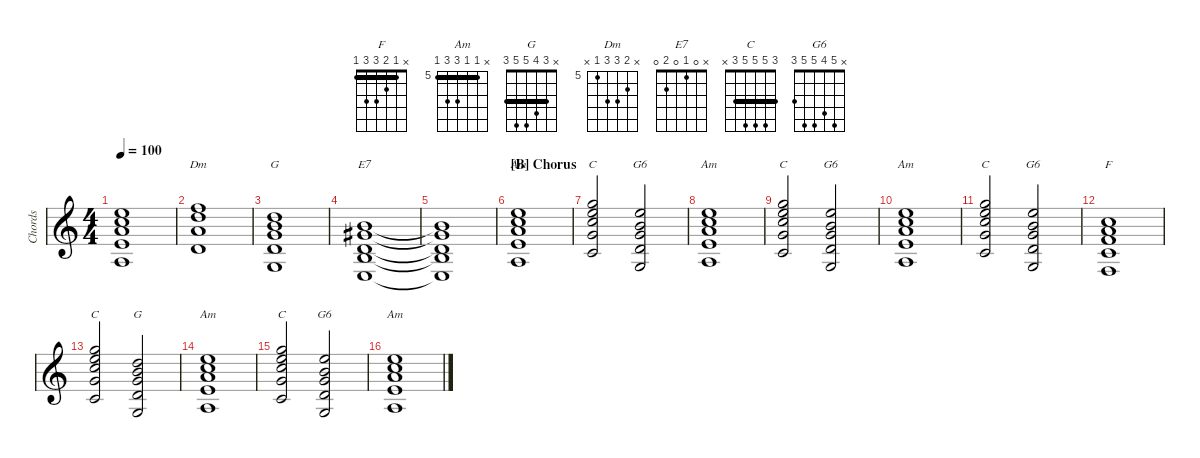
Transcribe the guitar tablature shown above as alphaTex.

\defaultSystemsLayout 4
\hideDynamics
\bracketExtendMode nobrackets
\track ("Chords" "Chords") {instrument acousticguitarsteel}
\staff {score}
\tuning (E4 B3 G3 D3 A2 E2)
\chord ("F" x 1 2 3 3 1) {showfingering false barre 1}
\chord ("Am" x 5 5 7 7 5) {firstfret 5 showfingering false barre (5 5)}
\chord ("G" x 3 4 5 5 3) {showfingering false barre 3}
\chord ("Dm" x 6 7 7 5 x) {firstfret 5 showfingering false}
\chord ("E7" x 0 1 0 2 0) {showfingering false}
\chord ("C" 3 5 5 5 3 x) {showfingering false barre 3}
\chord ("G6" x 5 4 5 5 3) {showfingering false}
\ts (4 4)
\scale
0.0586233
\tempo 100
\accidentals auto
\clef g2
\ottava regular
\simile none
\ks c
(5.6{t} 7.5{t} 7.4{t} 5.3{t} 5.2{t}).1{dy mf beam Up} |
\scale
0.131902 (5.5 7.4 7.3 6.2).1{ch "Dm" beam Up} |
\scale
0.18744 (3.6 5.5 5.4 4.3 3.2).1{ch "G" beam Up} |
\scale
0.0717365 (0.2 1.3{acc #} 0.4 2.5 0.6).1{ch "E7" beam Up} |
\scale
0.18331 (0.6{t} 2.5{t} 0.4{t} 1.3{t acc #} 0.2{t}).1{beam Up} |
\section ("B" "Chorus")
(5.6 7.5 7.4 5.3 5.2).1{ch "Am" beam Up} |
(3.5 5.4 5.3 5.2 3.1).2{ch "C" beam Up} (3.6 5.5 5.4 4.3 5.2).2{ch "G6" beam Up} |
(5.6 7.5 7.4 5.3 5.2).1{ch "Am" beam Up} |
(3.5 5.4 5.3 5.2 3.1).2{ch "C" beam Up} (3.6 5.5 5.4 4.3 5.2).2{ch "G6" beam Up} |
(5.6 7.5 7.4 5.3 5.2).1{ch "Am" beam Up} |
(3.5 5.4 5.3 5.2 3.1).2{ch "C" beam Up} (3.6 5.5 5.4 4.3 5.2).2{ch "G6" beam Up} |
(1.6 3.5 3.4 2.3 1.2).1{ch "F" beam Up} |
(3.5 5.4 5.3 5.2 3.1).2{ch "C" beam Up} (3.6 5.5 5.4 4.3 3.2).2{ch "G" beam Up} |
(5.6 7.5 7.4 5.3 5.2).1{ch "Am" beam Up} |
(3.5 5.4 5.3 5.2 3.1).2{ch "C" beam Up} (3.6 5.5 5.4 4.3 5.2).2{ch "G6" beam Up} |
(5.6 7.5 7.4 5.3 5.2).1{ch "Am" beam Up}
